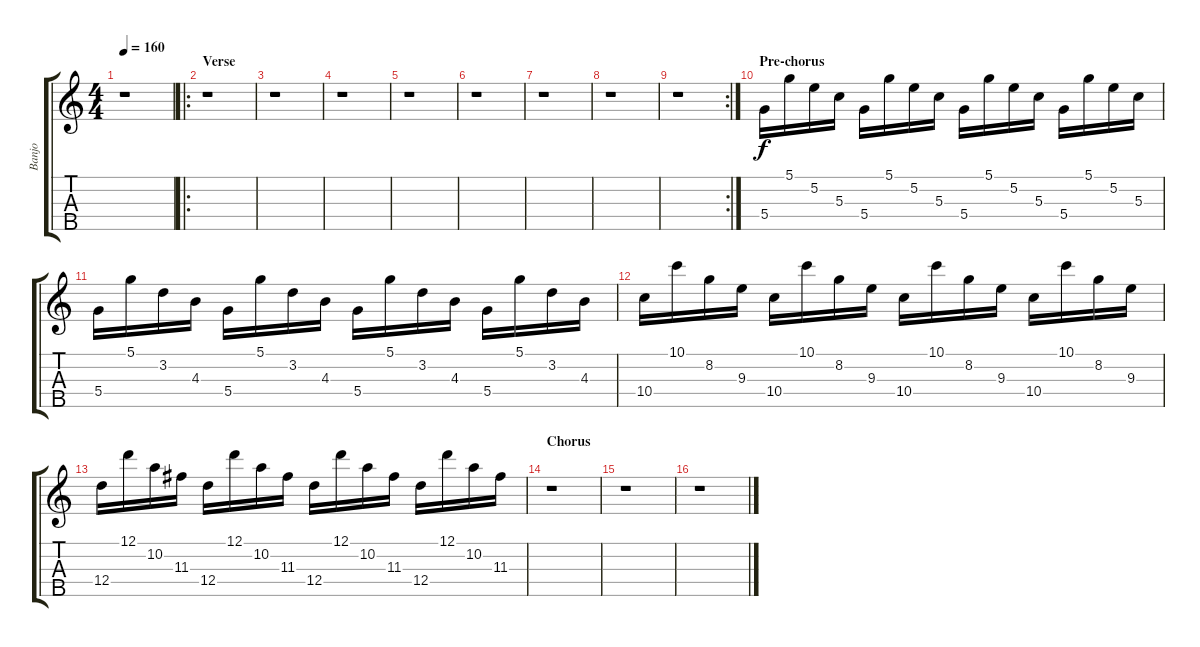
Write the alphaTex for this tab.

\track ("Banjo" "Banjo") {instrument banjo}
\staff {score tabs}
\tuning (D4 B3 G3 D3 G4) {hide}
\displaytranspose 12
\ts (4 4)
\tempo 160
\clef g2
\ks c
r.1{dy f} |
\ro
\section ("" "Verse")
r.1 |
r.1 |
r.1 |
r.1 |
r.1 |
r.1 |
r.1 |
\rc 2
r.1 |
\section ("" "Pre-chorus")
5.4.16 5.1.16 5.2.16 5.3.16 5.4.16 5.1.16 5.2.16 5.3.16 5.4.16 5.1.16 5.2.16 5.3.16 5.4.16 5.1.16 5.2.16 5.3.16 |
5.4.16 5.1.16 3.2.16 4.3.16 5.4.16 5.1.16 3.2.16 4.3.16 5.4.16 5.1.16 3.2.16 4.3.16 5.4.16 5.1.16 3.2.16 4.3.16 |
10.4.16 10.1.16 8.2.16 9.3.16 10.4.16 10.1.16 8.2.16 9.3.16 10.4.16 10.1.16 8.2.16 9.3.16 10.4.16 10.1.16 8.2.16 9.3.16 |
12.4.16 12.1.16 10.2.16 11.3.16 12.4.16 12.1.16 10.2.16 11.3.16 12.4.16 12.1.16 10.2.16 11.3.16 12.4.16 12.1.16 10.2.16 11.3.16 |
\section ("" "Chorus")
r.1 |
r.1 |
r.1
